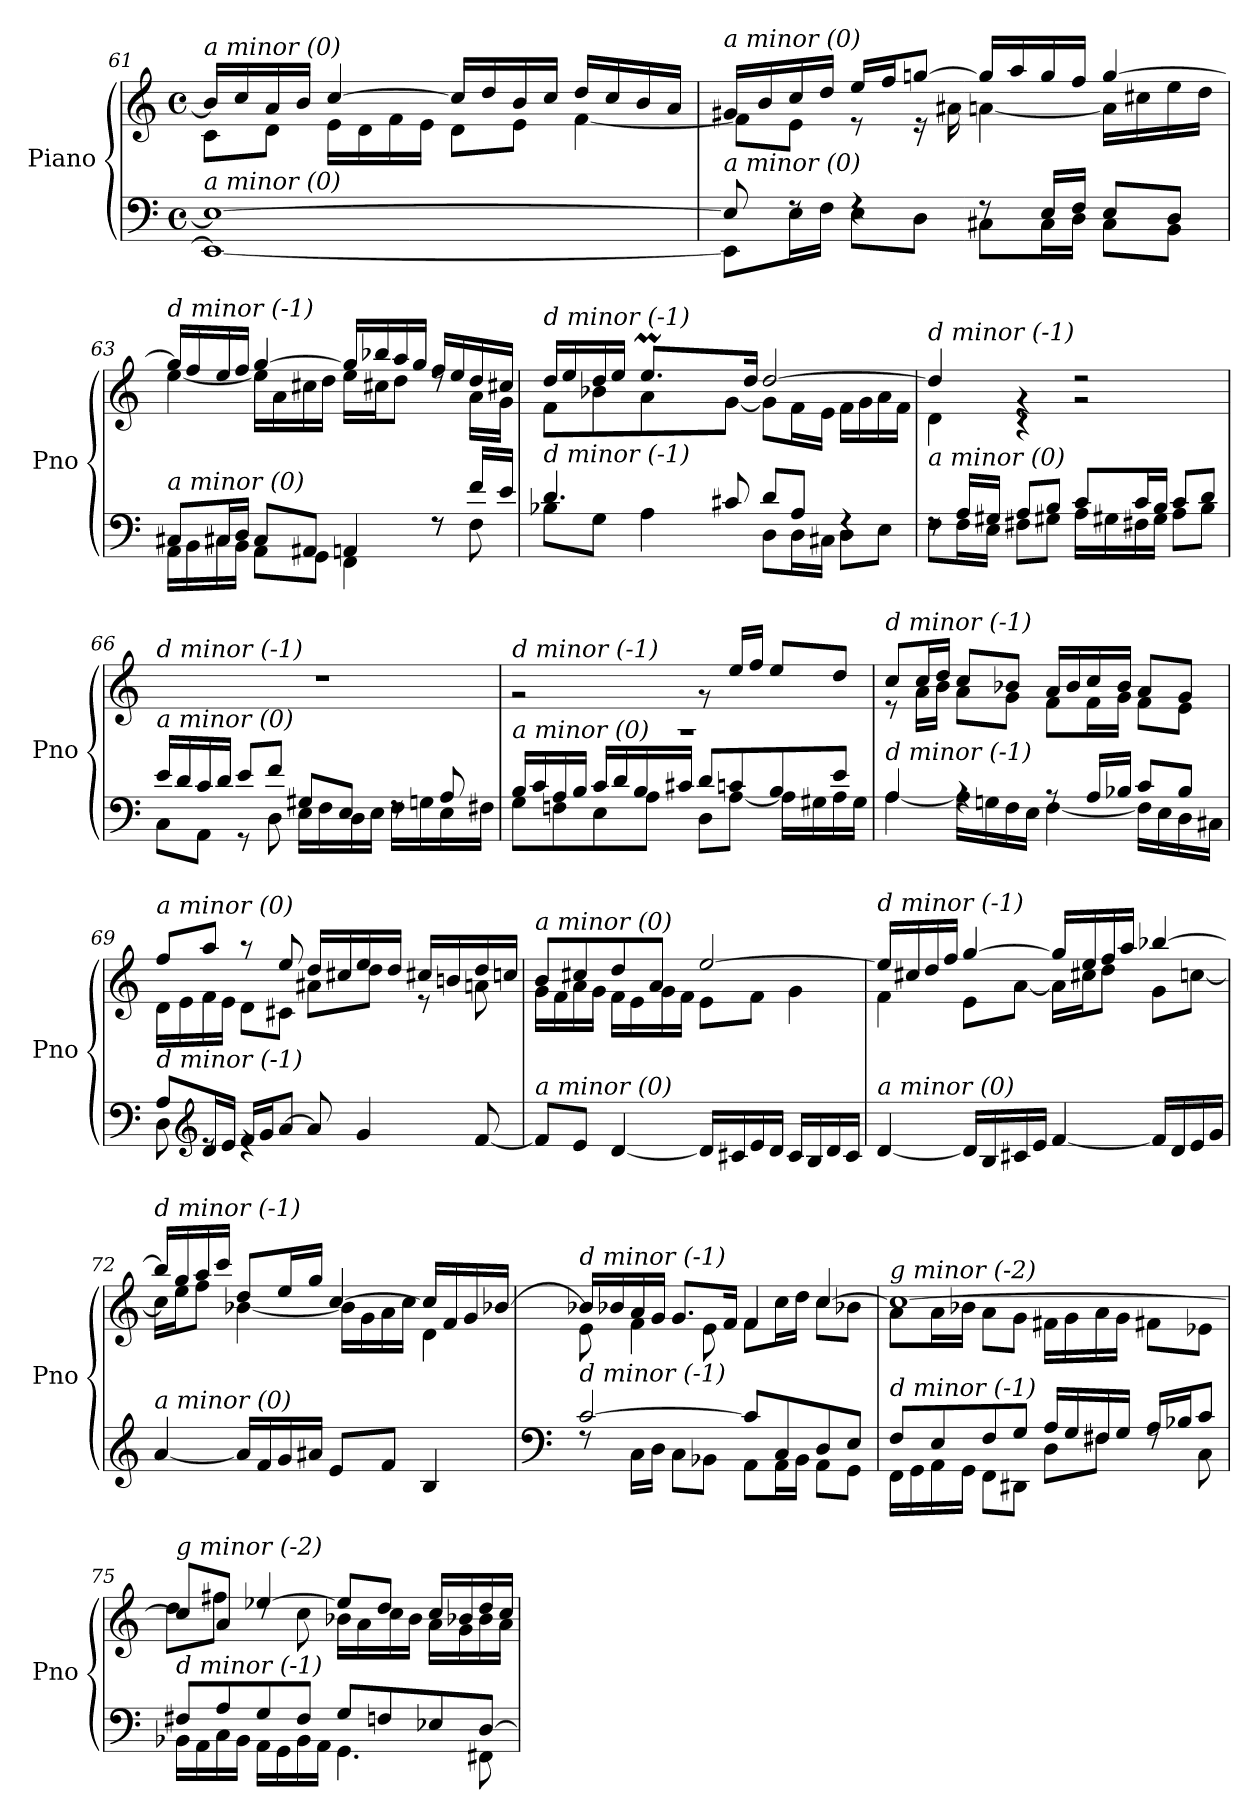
**kern	**kern
*part1	*part1
*staff2	*staff1
*I"Piano	*
*I'Pno	*
!!LO:LB:g=z
*clefF4	*clefG2
*k[]	*k[]
*M4/4	*M4/4
*met(c)	*met(c)
=61	=61
*^	*^
!	!	!LO:TX:i:t=a minor (0)	!
!LO:TX:i:t=a minor (0)	!	!	!
1E_	1EE_	16b/LL]	8c\L
.	.	16cc/	.
.	.	16a/	8d\J
.	.	16b/JJ	.
.	.	[4cc/	16e\LL
.	.	.	16d\
.	.	.	16f\
.	.	.	16e\JJ
.	.	16cc/LL]	8d\L
.	.	16dd/	.
.	.	16b/	8e\J
.	.	16cc/JJ	.
.	.	16dd/LL	[4f\
.	.	16cc/	.
.	.	16b/	.
.	.	16a/JJ	.
!!LO:LB:g=z	!!
=62	=62	=62	=62
!	!	!LO:TX:i:t=a minor (0)	!
!LO:TX:i:t=a minor (0)	!	!	!
8E/]	8EE\L]	16g#X/LL	8f\L]
.	.	16b/	.
8rF	16E\L	16cc/	8e\J
.	16F\JJ	16dd/JJ	.
4rF	8E\L	16ee/LL	8r
.	.	16ff/J	.
.	8D\J	[8ggn/J	16r
.	.	.	16a#Xi\
8rF	8C#X\L	16gg/LL]	[4a\
.	.	16aa/	.
16E/LL	16C#\L	16gg/	.
16F/JJ	16D\JJ	16ff/JJ	.
8E/L	8C#\L	[4gg/	16a\LL]
.	.	.	16cc#X\
8D/J	8BB\J	.	16ee\
.	.	.	16dd\JJ
=63	=63	=63	=63
!	!	!LO:TX:i:t=d minor (-1)	!
!LO:TX:i:t=a minor (0)	!	!	!
8C#X/L	16AA\LL	16gg/LL]	[4ee\
.	16BB\	16ff/	.
16C#X/L	16C#X\	16ee/	.
16D/JJ	16BB\JJ	16ff/JJ	.
8C#/L	8AA\L	[4gg/	16ee\LL]
.	.	.	16a\
8AA#Xi/J	8GG\J	.	16cc#X\
.	.	.	16dd\JJ
4AA/	4FF\	16gg/LL]	16ee\LL
.	.	16bb-X/	16cc#X\J
.	.	16aa/	8dd\J
.	.	16gg/JJ	.
8rF	8rF	16ff/LL	8rdd
.	.	16ee/	.
16f/LL	8F\	16dd/	16a\LL
16e/JJ	.	16cc#X/JJ	16g\JJ
!!LO:PB:g=z
=64	=64	=64	=64
*	*^	*	*^
!	!	!	!LO:TX:i:t=d minor (-1)	!	!
!LO:TX:i:t=d minor (-1)	!	!	!	!	!
4ryy	4.d/	8B-X\L	16dd/LL	8f\L	4ryy
.	.	.	16ee/	.	.
.	.	8G\J	16dd/	8b-X\	.
.	.	.	16ee/JJ	.	.
8.ryy	.	4A\	8.eem/L	8a\	32ffyy
.	.	.	.	.	32eeyy
.	.	.	.	.	32ffyy
.	.	.	.	.	16.eeyy
.	8c#X/	.	.	[8g\J	.
2ryy	.	.	16dd/Jk	.	2ryy
.	8d/L	8D\L	[2dd/	8g\L]	.
.	8A/J	16D\L	.	16f\L	.
.	.	16C#X\JJ	.	16e\JJ	.
.	4rF	8D\L	.	16f\LL	.
.	.	.	.	16g\	.
.	.	8E\J	.	16a\	.
16ryy	.	.	.	16f\JJ	16ryy
*	*v	*v	*	*	*
!!LO:LB:g=z
=65	=65	=65	=65	=65
!	!	!LO:TX:i:t=d minor (-1)	!	!
!LO:TX:i:t=a minor (0)	!	!	!	!
*	*	*	*v	*v
8rF	8F\L	4dd/]	4d\
16A/LL	16F\L	.	.
16G#X/JJ	16E\JJ	.	.
8A/L	8F#X\L	4rg	4r
8B/J	8G#X\J	.	.
8c/L	16A\LL	2rg	2rdd
.	16G#X\	.	.
16c/L	16F#X\	.	.
16B/JJ	16G#\JJ	.	.
8c/L	8A\L	.	.
8d/J	8B\J	.	.
*	*	*v	*v
=66	=66	=66
!	!	!LO:TX:i:t=d minor (-1)
!LO:TX:i:t=a minor (0)	!	!
16e/LL	8C\L	1rdd
16d/	.	.
16c/	8AA\J	.
16d/JJ	.	.
8e/L	8r	.
8f/J	8D\	.
8G#X/L	16E\LL	.
.	16F\	.
8E/J	16D\	.
.	16E\JJ	.
8rF	16F\LL	.
.	16Gn\	.
8A/	16E\	.
.	16F#X\JJ	.
!!LO:LB:g=z
=67	=67	=67
*	*	*^
!	!	!LO:TX:i:t=d minor (-1)	!
!LO:TX:i:t=a minor (0)	!	!	!
16B/LL	8G\L	1rA	2r
16c/	.	.	.
16A/	8Fn\	.	.
16B/JJ	.	.	.
16c/LL	8E\	.	.
16d/	.	.	.
16B/	8A\J	.	.
16c#X/JJ	.	.	.
8d/L	8D\L	.	8r
8cn/	[8A\J	.	16ee/LL
.	.	.	16ff/JJ
8B/	16A\LL]	.	8ee/L
.	16G#X\	.	.
8e/J	16A\	.	8dd/J
.	16G#\JJ	.	.
!!LO:LB:g=z	!!
=68	=68	=68	=68
!	!	!LO:TX:i:t=d minor (-1)	!
!LO:TX:i:t=d minor (-1)	!	!	!
4A/	[4A\	8cc/L	8r
.	.	16cc/L	16a\LL
.	.	16dd/JJ	16b\JJ
4rA	16A\LL]	8cc/L	8a\L
.	16Gn\	.	.
.	16F\	8b-X/J	8g\J
.	16E\JJ	.	.
8rA	[4F\	16a/LL	8f\L
.	.	16b-/	.
16A/LL	.	16cc/	16f\L
16B-X/JJ	.	16b-/JJ	16g\JJ
8c/L	16F\LL]	8a/L	8f\L
.	16E\	.	.
8B-/J	16D\	8g/J	8e\J
.	16C#X\JJ	.	.
=69	=69	=69	=69
*	*	*	*^
!	!	!LO:TX:i:t=a minor (0)	!	!
!LO:TX:i:t=d minor (-1)	!	!	!	!
8A/L	8D\	8ff/L	16d\LL	2ryy
.	.	.	16e\	.
*clefG2	*	*	*	*
16d/L	8re	8aa/J	16f\	.
16e/JJ	.	.	16e\JJ	.
16f/LL	4re	8r	8d\L	.
16g/J	.	.	.	.
[8a/J	.	8ee/	8c#X\J	.
8a/]	2ryy	16dd/LL	8a#Xi\L	2ryy
.	.	16cc#X/	.	.
4g/	.	16ee/	8dd\J	.
.	.	16dd/JJ	.	.
.	.	16cc#X/LL	8r	.
.	.	16bn/	.	.
[8f/	.	16dd/	8a\	.
.	.	16ccn/JJ	.	.
*v	*v	*	*	*
*	*	*v	*v
!!LO:LB:g=z
=70	=70	=70
!	!LO:TX:i:t=a minor (0)	!
!LO:TX:i:t=a minor (0)	!	!
8f/L]	8b/L	16g\LL
.	.	16f\
8e/J	8cc#X/	16a\
.	.	16g\JJ
[4d/	8dd/	16f\LL
.	.	16e\
.	8a/J	16g\
.	.	16f\JJ
16d/LL]	[2ee/	8e\L
16c#X/	.	.
16e/	.	8f\J
16d/JJ	.	.
16c#/LL	.	4g\
16B/	.	.
16d/	.	.
16c#/JJ	.	.
!!LO:LB:g=z	!!
=71	=71	=71
!	!LO:TX:i:t=d minor (-1)	!
!LO:TX:i:t=a minor (0)	!	!
[4d/	16ee/LL]	4f\
.	16cc#X/	.
.	16dd/	.
.	16ff/JJ	.
16d/LL]	[4gg/	8e\L
16B/	.	.
16c#X/	.	[8a\J
16e/JJ	.	.
[4f/	16gg/LL]	16a\LL]
.	16ee/	16cc#X\J
.	16ff/	8dd\J
.	16aa/JJ	.
16f/LL]	[4bb-X/	8g\L
16d/	.	.
16e/	.	[8ccn\J
16g/JJ	.	.
=72	=72	=72
!	!LO:TX:i:t=d minor (-1)	!
!LO:TX:i:t=a minor (0)	!	!
[4a/	16bb-/LL]	16cc\LL]
.	16gg/	16ee\J
.	16aa/	8ff\J
.	16ccc/JJ	.
16a/LL]	8dd/L	[4b-X\
16f/	.	.
16g/	16ee/L	.
16a#Xi/JJ	16gg/JJ	.
8e/L	[4cc/	16b-\LL]
.	.	16g\
8f/J	.	16a\
.	.	16cc\JJ
4B/	16cc/LL]	4d\
.	16f/	.
.	16g/	.
.	[16b-X/JJ	.
!!LO:PB:g=z	!!
=73	=73	=73
*clefF4	*	*
*^	*	*
!	!	!LO:TX:i:t=d minor (-1)	!
!LO:TX:i:t=d minor (-1)	!	!	!
[2c/	8rF	16b-X/LL]	8e\
.	.	16b-X/	.
.	16C\LL	16a/	4f\
.	16D\JJ	16g/JJ	.
.	8C\L	8.g/L	.
.	8BB-X\J	.	8e\
.	.	16f/Jk	.
8c/L]	8AA\L	4f/	8f\L
8C/	16AA\L	.	16cc\L
.	16BB-\JJ	.	16dd\JJ
8D/	8AA\L	[4cc/	8cc\L
8E/J	8GG\J	.	8b-X\J
!!LO:LB:g=z	!!
=74	=74	=74	=74
!	!	!LO:TX:i:t=g minor (-2)	!
!LO:TX:i:t=d minor (-1)	!	!	!
8F/L	16FF\LL	1cc_	8a\L
.	16GG\	.	.
8E/	16AA\	.	16a\L
.	16GG\JJ	.	16b-X\JJ
8F/	8FF\L	.	8a\L
8G/J	8DD#Xi\J	.	8g\J
16A/LL	8D\L	.	16f#X\LL
16G/	.	.	16g\
16F#X/	8F#X\J	.	16a\
16G/JJ	.	.	16g\JJ
16A/LL	8rF	.	8f#X\L
16B-X/J	.	.	.
8c/J	8C\	.	8e-X\J
=75	=75	=75	=75
!	!	!LO:TX:i:t=g minor (-2)	!
!LO:TX:i:t=d minor (-1)	!	!	!
8F#X/L	16BB-X\LL	8cc/L]	8dd\L
.	16AA\	.	.
8A/	16C\	8a/J	8ff#X\J
.	16BB-\JJ	.	.
8G/	16AA\LL	[4ee-X/	8rdd
.	16GG\	.	.
8F#/J	16BB-\	.	8cc\
.	16AA\JJ	.	.
8G/L	4.GG\	8ee-/L]	16b-X\LL
.	.	.	16a\
8Fn/	.	8dd/J	16cc\
.	.	.	16b-\JJ
8E-Xj/	.	16cc/LL	16a\LL
.	.	16b-X/	16g\
[8D/J	8FF#X\	16dd/	16b-\
.	.	16cc/JJ	16a\JJ
*v	*v	*	*
*	*v	*v
=	=
*-	*-
